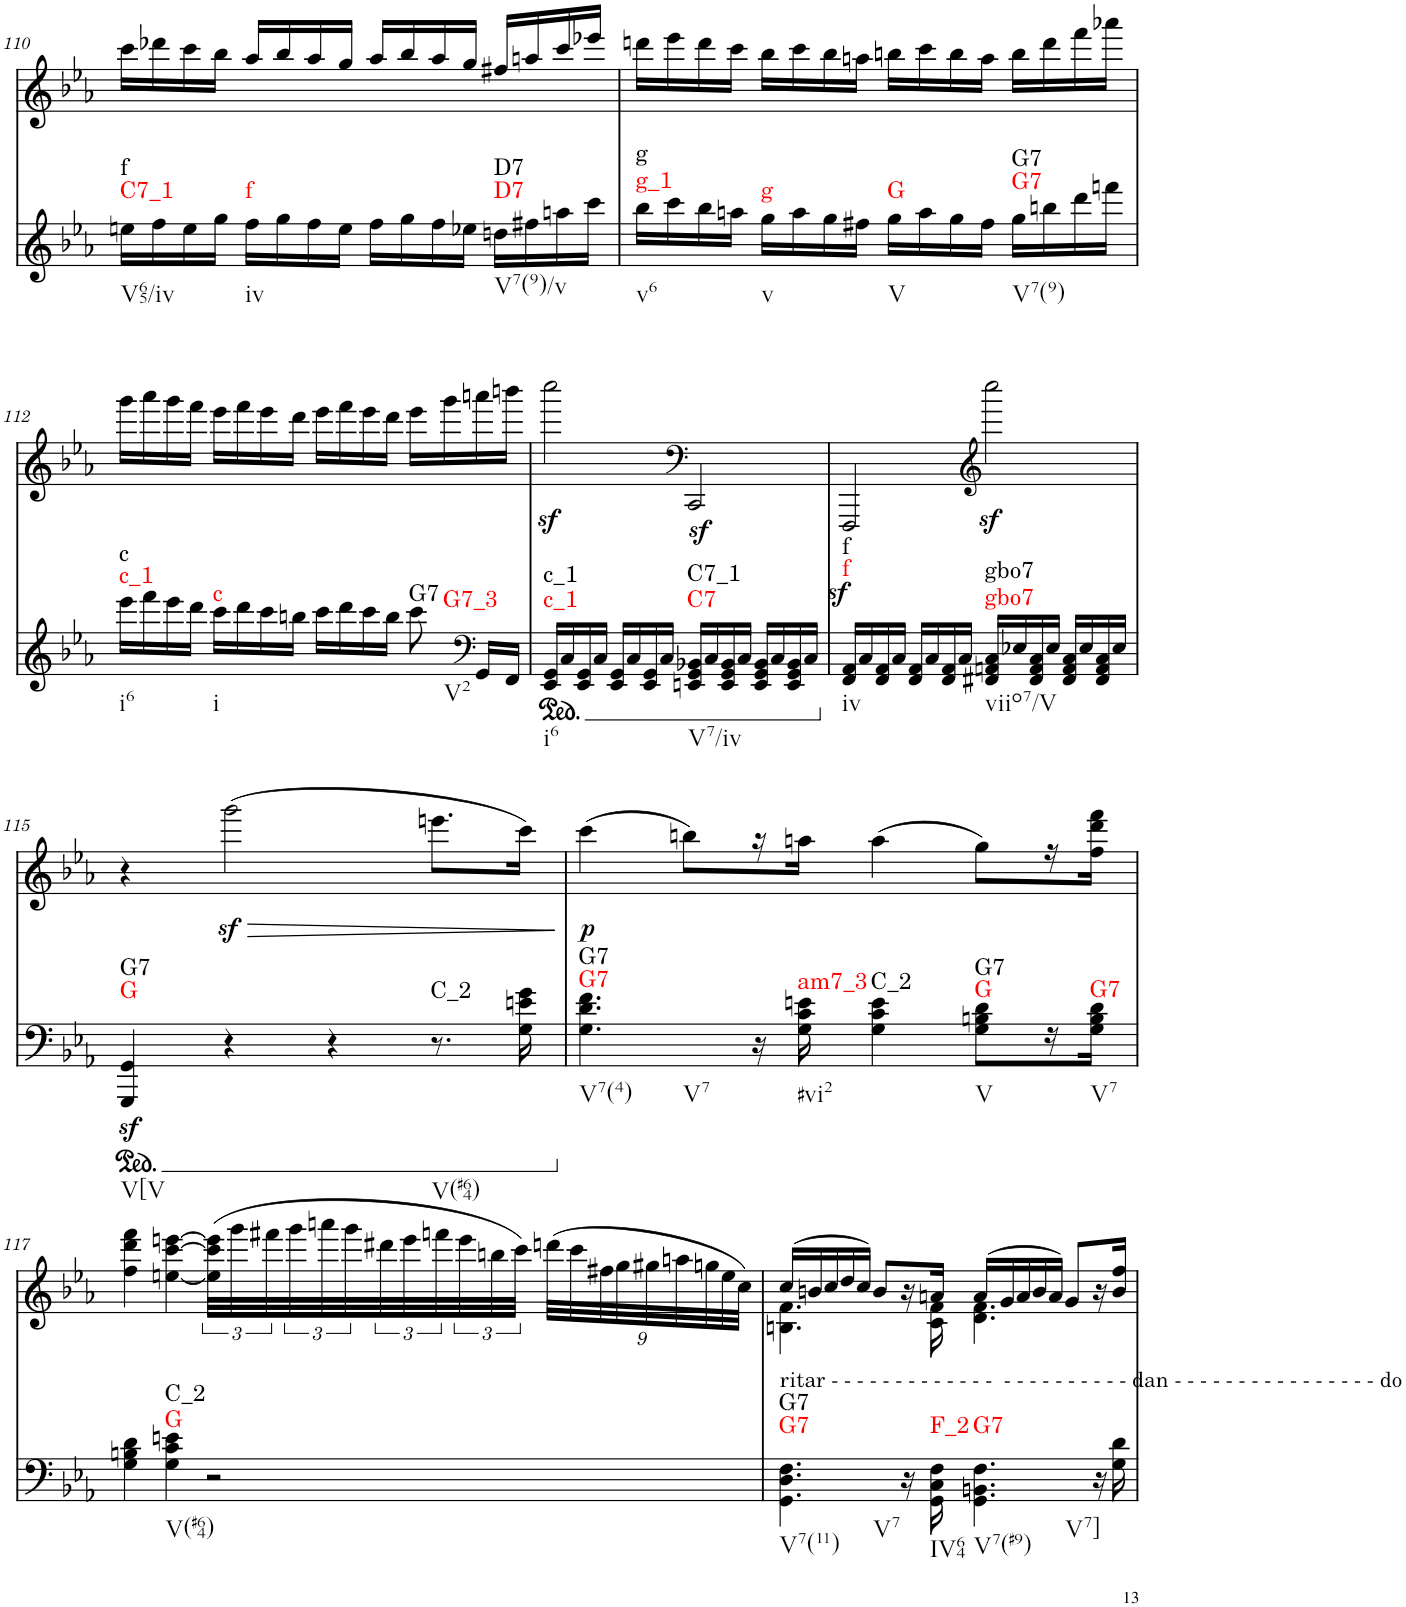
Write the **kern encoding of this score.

**kern	**dynam	**harte	**kern	**dynam
*part2	*part2	*part2	*part1	*part1
*staff2	*staff2	*	*staff1	*staff1
*I"piano	*	*	*I"piano	*
*I'Pno	*	*	*I'Pno	*
!!LO:PB:g=z
*clefG2	*	*	*clefF4	*
*k[b-e-a-]	*	*	*k[b-e-a-]	*
*M4/4	*	*	*M4/4	*
=110	=110	=110	=110	=110
!	!	!LO:H:n=1:kt=C7_1	!	!
!	!	!LO:H:n=2:kt=f	!	!
16een\LL	.	N N	16ccc\LL	.
16ff\	.	.	16ddd-X\	.
16ee\	.	.	16ccc\	.
16gg\JJ	.	.	16bb-\JJ	.
!	!	!LO:H:kt=f	!	!
16ff\LL	.	N	16aa-/LL	.
16gg\	.	.	16bb-/	.
16ff\	.	.	16aa-/	.
16ee\JJ	.	.	16gg/JJ	.
16ff\LL	.	.	16aa-/LL	.
16gg\	.	.	16bb-/	.
16ff\	.	.	16aa-/	.
16ee-X\JJ	.	.	16gg/JJ	.
!	!	!LO:H:n=1:kt=D7	!	!
!	!	!LO:H:n=2:kt=D7	!	!
16ddn\LL	.	N N	16ff#X/LL	.
16ff#X\	.	.	16aan/	.
16aan\	.	.	16ccc/	.
16ccc\JJ	.	.	16eee-X/JJ	.
=111	=111	=111	=111	=111
!	!	!LO:H:n=1:kt=g_1	!	!
!	!	!LO:H:n=2:kt=g	!	!
16bb-\LL	.	N N	16dddn\LL	.
16ccc\	.	.	16eee-\	.
16bb-\	.	.	16ddd\	.
16aan\JJ	.	.	16ccc\JJ	.
!	!	!LO:H:kt=g	!	!
16gg\LL	.	N	16bb-\LL	.
16aa\	.	.	16ccc\	.
16gg\	.	.	16bb-\	.
16ff#X\JJ	.	.	16aan\JJ	.
!	!	!LO:H:kt=G	!	!
16gg\LL	.	N	16bbn\LL	.
16aa\	.	.	16ccc\	.
16gg\	.	.	16bb\	.
16ff#\JJ	.	.	16aa\JJ	.
!	!	!LO:H:n=1:kt=G7	!	!
!	!	!LO:H:n=2:kt=G7	!	!
16gg\LL	.	N N	16bb\LL	.
16bbn\	.	.	16ddd\	.
16ddd\	.	.	16fff\	.
16fffn\JJ	.	.	16aaa-X\JJ	.
!!LO:LB:g=z
=112	=112	=112	=112	=112
!	!	!LO:H:n=1:kt=c_1	!	!
!	!	!LO:H:n=2:kt=c	!	!
16eee-\LL	.	N N	16ggg\LL	.
16fff\	.	.	16aaa-\	.
16eee-\	.	.	16ggg\	.
16ddd\JJ	.	.	16fff\JJ	.
!	!	!LO:H:kt=c	!	!
16ccc\LL	.	N	16eee-\LL	.
16ddd\	.	.	16fff\	.
16ccc\	.	.	16eee-\	.
16bbn\JJ	.	.	16ddd\JJ	.
16ccc\LL	.	.	16eee-\LL	.
16ddd\	.	.	16fff\	.
16ccc\	.	.	16eee-\	.
16bb\JJ	.	.	16ddd\JJ	.
!	!	!LO:H:n=1:kt=G7	!	!
!	!	!LO:H:n=2:kt=G7_3	!	!
8ccc\	.	N N	16eee-\LL	.
.	.	.	16ggg\	.
*clefF4	*	*	*	*
16GG/LL	.	.	16aaan\	.
16FF/JJ	.	.	16bbbn\JJ	.
=113	=113	=113	=113	=113
*ped	*	*	*	*
!	!	!LO:H:n=1:kt=c_1	!	!
!	!	!LO:H:n=2:kt=c_1	!	!
16EE-/ 16GG/LL	.	N N	2ccccz<\	.
16C/	.	.	.	.
16EE-/ 16GG/	.	.	.	.
16C/JJ	.	.	.	.
16EE-/ 16GG/LL	.	.	.	.
16C/	.	.	.	.
16EE-/ 16GG/	.	.	.	.
16C/JJ	.	.	.	.
*	*	*	*clefF4	*
!	!	!LO:H:n=1:kt=C7	!	!
!	!	!LO:H:n=2:kt=C7_1	!	!
16EEn/ 16GG/ 16BB-X/LL	.	N N	2CCz</	.
16C/	.	.	.	.
16EE/ 16GG/ 16BB-/	.	.	.	.
16C/JJ	.	.	.	.
16EE/ 16GG/ 16BB-/LL	.	.	.	.
16C/	.	.	.	.
16EE/ 16GG/ 16BB-/	.	.	.	.
16C/JJ	.	.	.	.
=114	=114	=114	=114	=114
*Xped	*	*	*	*
!	!	!LO:H:n=1:kt=f	!	!
!	!	!LO:H:n=2:kt=f	!	!
16FF/ 16AA-/LL	.	N N	2FFF/	.
16C/	.	.	.	.
16FF/z> 16AA-/z>	.	.	.	.
16C/JJ	.	.	.	.
16FF/ 16AA-/LL	.	.	.	.
16C/	.	.	.	.
16FF/ 16AA-/	.	.	.	.
16C/JJ	.	.	.	.
*	*	*	*clefG2	*
!	!	!LO:H:n=1:kt=gbo7	!	!
!	!	!LO:H:n=2:kt=gbo7	!	!
16FF#X/ 16AAn/ 16C/LL	.	N N	2ccccz<\	.
16E-X/	.	.	.	.
16FF#/ 16AA/ 16C/	.	.	.	.
16E-/JJ	.	.	.	.
16FF#/ 16AA/ 16C/LL	.	.	.	.
16E-/	.	.	.	.
16FF#/ 16AA/ 16C/	.	.	.	.
16E-/JJ	.	.	.	.
!!LO:LB:g=z
=115	=115	=115	=115	=115
*ped	*	*	*	*
!	!LO:DY:b	!LO:H:n=1:kt=G	!	!
!	!	!LO:H:n=2:kt=G7	!	!
4GGG/ 4GG/	sf	N N	4r	.
4r	.	.	(2gggz<\	.
4r	.	.	.	.
!	!	!LO:H:kt=C_2	!	!
8.r	.	N	8.eeen\L	.
16G\ 16en\ 16g\	.	.	16ccc\Jk)	.
=116	=116	=116	=116	=116
*Xped	*	*	*	*
!	!	!LO:H:n=1:kt=G7	!	!LO:DY:b
!	!	!LO:H:n=2:kt=G7	!	!
4.G\ 4.d\ 4.f\	.	N N	(4ccc\	p
.	.	.	8bbn\L)	.
16r	.	.	16r	.
!	!	!LO:H:kt=am7_3	!	!
16G\ 16c\ 16en\	.	N	16aan\JJ	.
!	!	!LO:H:kt=C_2	!	!
4G\ 4c\ 4e\	.	N	(4aa\	.
!	!	!LO:H:n=1:kt=G	!	!
!	!	!LO:H:n=2:kt=G7	!	!
8G\ 8Bn\ 8d\L	.	N N	8gg\L)	.
16r	.	.	16r	.
!	!	!LO:H:kt=G7	!	!
16G\ 16B\ 16d\JJ	.	N	16ff\ 16ddd\ 16fff\JJ	.
!!LO:LB:g=z
=117	=117	=117	=117	=117
4G\ 4Bn\ 4d\	.	.	4ff\ 4ddd\ 4fff\	.
!	!	!LO:H:n=1:kt=G	!	!
!	!	!LO:H:n=2:kt=C_2	!	!
4G\ 4c\ 4en\	.	N N	[4een\ [4ccc\ [4eeen\	.
2r	.	.	(48ee\] 48ccc\] 48eee\]LLL	.
.	.	.	48ggg\	.
.	.	.	48fff#X\	.
.	.	.	48ggg\	.
.	.	.	48aaan\	.
.	.	.	48ggg\	.
.	.	.	48ddd#X\	.
.	.	.	48eee\	.
.	.	.	48fffn\	.
.	.	.	48eee\	.
.	.	.	48bbn\	.
.	.	.	48ccc\JJJ)	.
*	*	*	*Xbrackettup	*
.	.	.	(36dddn\LLL	.
.	.	.	36ccc\	.
.	.	.	5760ryy	.
.	.	.	36ff#X\	.
.	.	.	36gg\	.
.	.	.	36gg#X\	.
.	.	.	36aan\	.
.	.	.	36ggn\	.
.	.	.	36ee\	.
.	.	.	[1920%53cc\JJJ)	.
=118	=118	=118	=118	=118
*	*	*	*^	*
!	!	!LO:H:n=1:kt=G7	!LO:TX:b:t=ritar - - - - - - - - - - - - -  - - - - - - - - - - dan - - - - - - - - - - - - - - - - do	!	!
!	!	!LO:H:n=2:kt=G7	!	!	!
4.GG\ 4.D\ 4.F\	.	N N	(20cc/LL	4.Bn\ 4.f\	.
.	.	.	5760cc\]	.	.
.	.	.	20bn/	.	.
.	.	.	20cc/	.	.
.	.	.	20dd/	.	.
.	.	.	20cc/JJ)	.	.
.	.	.	8b/L	.	.
16r	.	.	.	16ryy	.
.	.	.	16r	.	.
!	!	!LO:H:kt=F_2	!	!	!
16GG\ 16C\ 16F\	.	N	.	16c\ 16f\	.
.	.	.	16an/JJ	.	.
!	!	!LO:H:kt=G7	!	!	!
4.GG\ 4.BBn\ 4.F\	.	N	.	4.d\ 4.f\	.
.	.	.	(20a/LL	.	.
.	.	.	20g/	.	.
.	.	.	20a/	.	.
.	.	.	20b/	.	.
.	.	.	20a/JJ)	.	.
.	.	.	8g/L	.	.
16r	.	.	.	5760%721ryy	.
.	.	.	16r	.	.
16G\ 16d\	.	.	.	.	.
.	.	.	16b/ 16ff/JJ	.	.
5760ryy	.	.	.	.	.
*	*	*	*v	*v	*
=	=	=	=	=
*-	*-	*-	*-	*-
